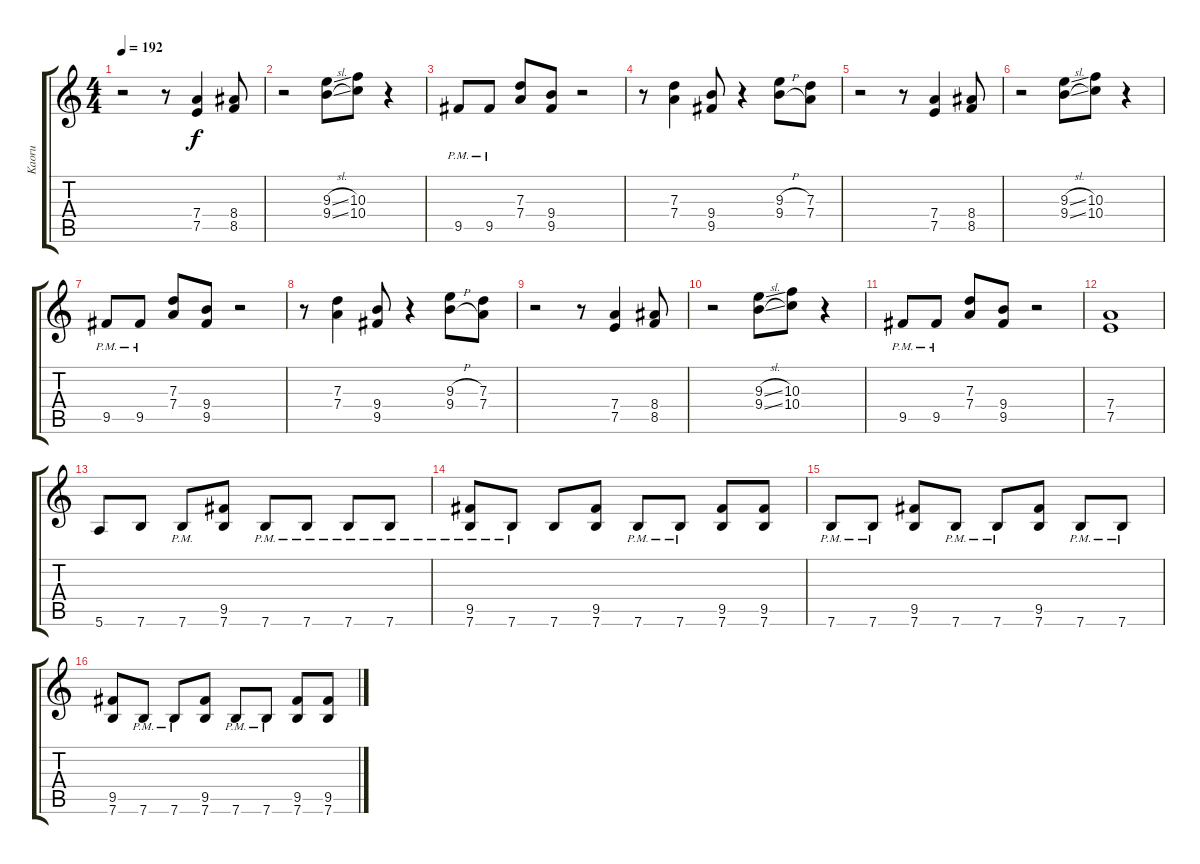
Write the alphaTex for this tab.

\track ("Kaoru" "Kaoru") {instrument distortionguitar}
\staff {score tabs}
\tuning (E4 B3 G3 D3 A2 E2) {hide}
\ts (4 4)
\tempo 192
\clef g2
\ks c
r.2{dy f} r.8 (7.4 7.5).4 (8.4 8.5).8 |
r.2 (9.3{sl} 9.4{sl}).8 (10.3 10.4).8 r.4 |
9.5{pm}.8 9.5{pm}.8 (7.3 7.4).8 (9.4 9.5).8 r.2 |
r.8 (7.3 7.4).4 (9.4 9.5).8 r.4 (9.3{h} 9.4{h}).8 (7.3 7.4).8 |
r.2 r.8 (7.4 7.5).4 (8.4 8.5).8 |
r.2 (9.3{sl} 9.4{sl}).8 (10.3 10.4).8 r.4 |
9.5{pm}.8 9.5{pm}.8 (7.3 7.4).8 (9.4 9.5).8 r.2 |
r.8 (7.3 7.4).4 (9.4 9.5).8 r.4 (9.3{h} 9.4{h}).8 (7.3 7.4).8 |
r.2 r.8 (7.4 7.5).4 (8.4 8.5).8 |
r.2 (9.3{sl} 9.4{sl}).8 (10.3 10.4).8 r.4 |
9.5{pm}.8 9.5{pm}.8 (7.3 7.4).8 (9.4 9.5).8 r.2 |
(7.4 7.5).1 |
5.6.8 7.6.8 7.6{pm}.8 (9.5 7.6).8 7.6{pm}.8 7.6{pm}.8 7.6{pm}.8 7.6{pm}.8 |
(9.5{pm} 7.6{pm}).8 7.6{pm}.8 7.6.8 (9.5 7.6).8 7.6{pm}.8 7.6{pm}.8 (9.5 7.6).8 (9.5 7.6).8 |
7.6{pm}.8 7.6{pm}.8 (9.5 7.6).8 7.6{pm}.8 7.6{pm}.8 (9.5 7.6).8 7.6{pm}.8 7.6{pm}.8 |
(9.5 7.6).8 7.6{pm}.8 7.6{pm}.8 (9.5 7.6).8 7.6{pm}.8 7.6{pm}.8 (9.5 7.6).8 (9.5 7.6).8
